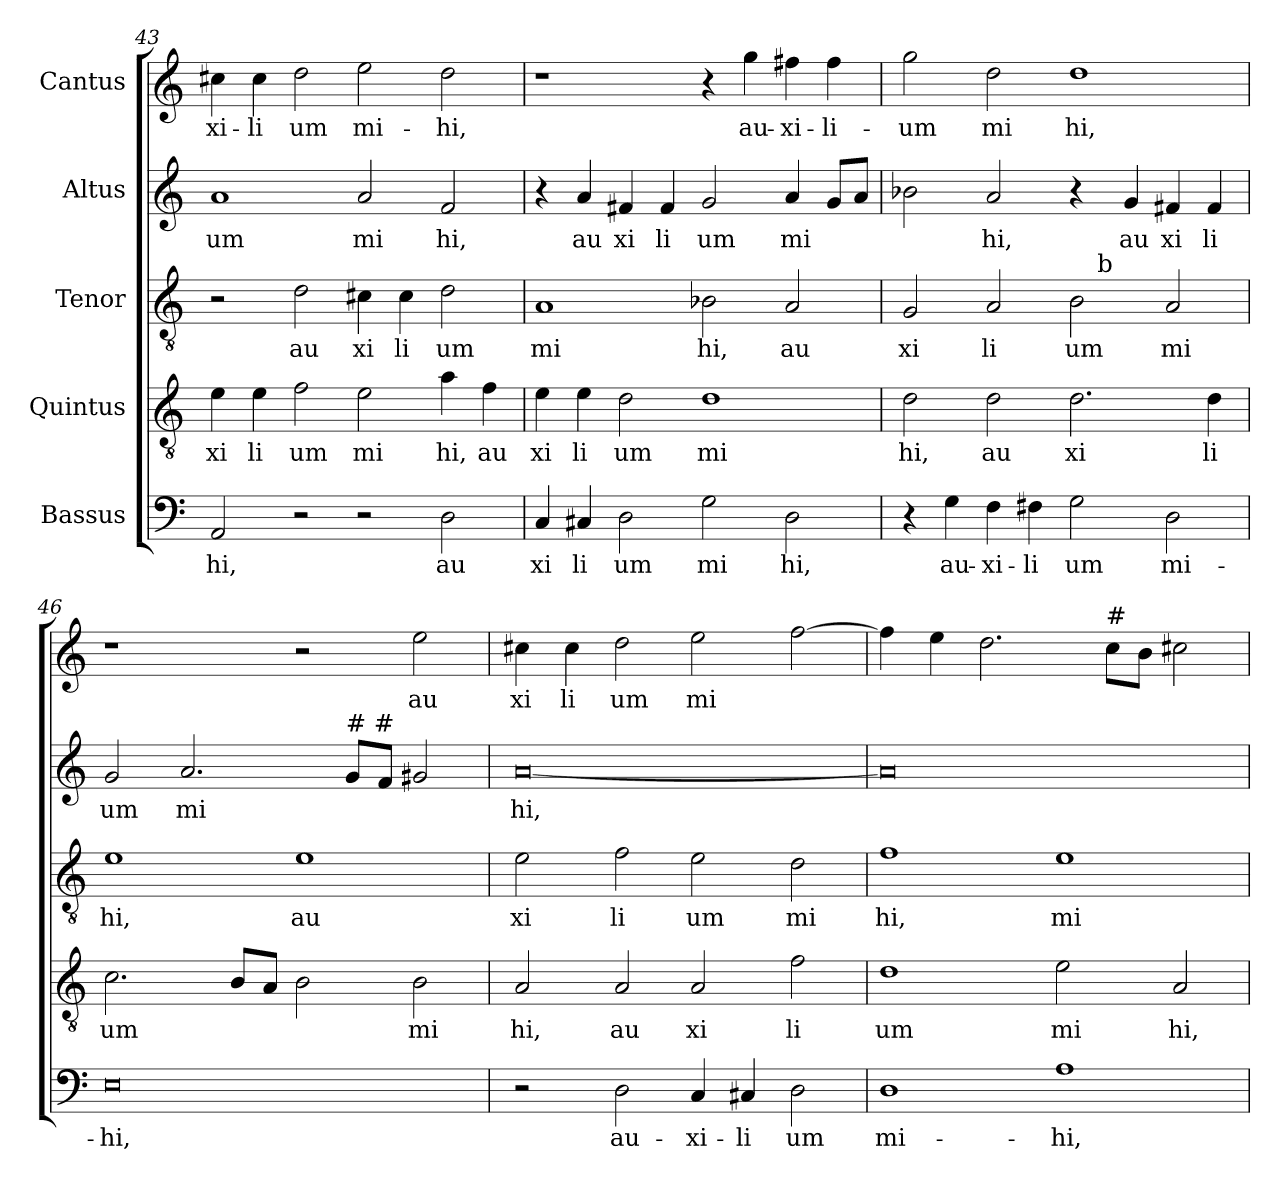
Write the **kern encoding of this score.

**kern	**text	**kern	**text	**kern	**text	**kern	**text	**kern	**text
*part5	*part5	*part4	*part4	*part3	*part3	*part2	*part2	*part1	*part1
*staff5	*staff5	*staff4	*staff4	*staff3	*staff3	*staff2	*staff2	*staff1	*staff1
*I"Bassus	*	*I"Quintus	*	*I"Tenor	*	*I"Altus	*	*I"Cantus	*
*clefF4	*	*clefGv2	*	*clefGv2	*	*clefG2	*	*clefG2	*
*k[]	*	*k[]	*	*k[]	*	*k[]	*	*k[]	*
=43	=43	=43	=43	=43	=43	=43	=43	=43	=43
!	!LO:LY:b	!	!LO:LY:b	!	!	!	!LO:LY:b	!	!LO:LY:b
2AA/	hi,	4e\	xi	2r	.	1a	um	4cc#X\	-xi-
!	!	!	!LO:LY:b	!	!	!	!	!	!LO:LY:b
.	.	4e\	li	.	.	.	.	4cc#\	-li
!	!	!	!LO:LY:b	!	!LO:LY:b	!	!	!	!LO:LY:b
2r	.	2f\	um	2d\	au	.	.	2dd\	um
!	!	!	!LO:LY:b	!	!LO:LY:b	!	!LO:LY:b	!	!LO:LY:b
2r	.	2e\	mi	4c#X\	xi	2a/	mi	2ee\	mi-
!	!	!	!	!	!LO:LY:b	!	!	!	!
.	.	.	.	4c#\	li	.	.	.	.
!	!LO:LY:b	!	!LO:LY:b	!	!LO:LY:b	!	!LO:LY:b	!	!LO:LY:b
2D\	au	4a\	hi,	2d\	um	2f/	hi,	2dd\	-hi,
!	!	!	!LO:LY:b	!	!	!	!	!	!
.	.	4f\	au	.	.	.	.	.	.
=44	=44	=44	=44	=44	=44	=44	=44	=44	=44
!	!LO:LY:b	!	!LO:LY:b	!	!LO:LY:b	!	!	!	!
4C/	xi	4e\	xi	1A	mi	4r	.	1r	.
!	!LO:LY:b	!	!LO:LY:b	!	!	!	!LO:LY:b	!	!
4C#X/	li	4e\	li	.	.	4a/	au	.	.
!	!LO:LY:b	!	!LO:LY:b	!	!	!	!LO:LY:b	!	!
2D\	um	2d\	um	.	.	4f#X/	xi	.	.
!	!	!	!	!	!	!	!LO:LY:b	!	!
.	.	.	.	.	.	4f#/	li	.	.
!	!LO:LY:b	!	!LO:LY:b	!	!LO:LY:b	!	!LO:LY:b	!	!
2G\	mi	1d	mi	2B-X\	hi,	2g/	um	4r	.
!	!	!	!	!	!	!	!	!	!LO:LY:b
.	.	.	.	.	.	.	.	4gg\	au-
!	!LO:LY:b	!	!	!	!LO:LY:b	!	!LO:LY:b	!	!LO:LY:b
2D\	hi,	.	.	2A/	au	4a/	mi	4ff#X\	-xi-
!	!	!	!	!	!	!	!	!	!LO:LY:b
.	.	.	.	.	.	8g/L	.	4ff#\	-li-
.	.	.	.	.	.	8a/J	.	.	.
!!LO:LB:g=z
=45	=45	=45	=45	=45	=45	=45	=45	=45	=45
!	!	!	!LO:LY:b	!	!LO:LY:b	!	!	!	!LO:LY:b
*	*	*	*	*^	*	*	*	*	*
4r	.	2d\	hi,	2G/	1ryy	xi	2b-X\	.	2gg\	-um
!	!LO:LY:b	!	!	!	!	!	!	!	!	!
4G\	au-	.	.	.	.	.	.	.	.	.
!	!LO:LY:b	!	!LO:LY:b	!	!	!LO:LY:b	!	!LO:LY:b	!	!LO:LY:b
4F\	-xi-	2d\	au	2A/	.	li	2a/	hi,	2dd\	mi
!	!LO:LY:b	!	!	!	!	!	!	!	!	!
4F#X\	-li	.	.	.	.	.	.	.	.	.
!	!LO:LY:b	!	!LO:LY:b	!	!	!LO:LY:b	!	!	!	!LO:LY:b
2G\	um	2.d\	xi	2B\	8ryy	um	4r	.	1dd	hi,
!	!	!	!	!	!LO:TX:a:t=b	!	!	!	!	!
.	.	.	.	.	2..ryy	.	.	.	.	.
!	!	!	!	!	!	!	!	!LO:LY:b	!	!
.	.	.	.	.	.	.	4g/	au	.	.
!	!LO:LY:b	!	!	!	!	!LO:LY:b	!	!LO:LY:b	!	!
2D\	mi-	.	.	2A/	.	mi	4f#X/	xi	.	.
!	!	!	!LO:LY:b	!	!	!	!	!LO:LY:b	!	!
.	.	4d\	li	.	.	.	4f#/	li	.	.
=46	=46	=46	=46	=46	=46	=46	=46	=46	=46	=46
!	!LO:LY:b	!	!LO:LY:b	!	!	!LO:LY:b	!	!LO:LY:b	!	!
*	*	*	*	*v	*v	*	*	*	*	*
0E	-hi,	2.c\	um	1e	hi,	2g/	um	1r	.
!	!	!	!	!	!	!	!LO:LY:b	!	!
.	.	.	.	.	.	2.a/	mi	.	.
.	.	8B/L	.	.	.	.	.	.	.
.	.	8A/J	.	.	.	.	.	.	.
!	!	!	!	!	!LO:LY:b	!	!	!	!
.	.	2B\	.	1e	au	.	.	2r	.
!	!	!	!	!	!	!LO:TX:a:t=# #	!	!	!
.	.	.	.	.	.	8g/L	.	.	.
.	.	.	.	.	.	8f/J	.	.	.
!	!	!	!LO:LY:b	!	!	!	!	!	!LO:LY:b
.	.	2B\	mi	.	.	2g#X/	.	2ee\	au
=47	=47	=47	=47	=47	=47	=47	=47	=47	=47
!	!	!	!LO:LY:b	!	!LO:LY:b	!	!LO:LY:b	!	!LO:LY:b
2r	.	2A/	hi,	2e\	xi	[<0a	hi,	4cc#X\	xi
!	!	!	!	!	!	!	!	!	!LO:LY:b
.	.	.	.	.	.	.	.	4cc#\	li
!	!LO:LY:b	!	!LO:LY:b	!	!LO:LY:b	!	!	!	!LO:LY:b
2D\	au-	2A/	au	2f\	li	.	.	2dd\	um
!	!LO:LY:b	!	!LO:LY:b	!	!LO:LY:b	!	!	!	!LO:LY:b
4C/	-xi-	2A/	xi	2e\	um	.	.	2ee\	mi
!	!LO:LY:b	!	!	!	!	!	!	!	!
4C#X/	-li	.	.	.	.	.	.	.	.
!	!LO:LY:b	!	!LO:LY:b	!	!LO:LY:b	!	!	!	!
2D\	um	2f\	li	2d\	mi	.	.	[>2ff\	.
=48	=48	=48	=48	=48	=48	=48	=48	=48	=48
!	!LO:LY:b	!	!LO:LY:b	!	!LO:LY:b	!	!	!	!
1D	mi-	1d	um	1f	hi,	0a]	.	4ff\]	.
.	.	.	.	.	.	.	.	4ee\	.
.	.	.	.	.	.	.	.	2.dd\	.
!	!LO:LY:b	!	!LO:LY:b	!	!LO:LY:b	!	!	!	!
1A	-hi,	2e\	mi	1e	mi	.	.	.	.
!	!	!	!	!	!	!	!	!LO:TX:a:t=#	!
.	.	.	.	.	.	.	.	8cc\L	.
.	.	.	.	.	.	.	.	8b\J	.
!	!	!	!LO:LY:b	!	!	!	!	!	!
.	.	2A/	hi,	.	.	.	.	2cc#X\	.
=	=	=	=	=	=	=	=	=	=
*-	*-	*-	*-	*-	*-	*-	*-	*-	*-
